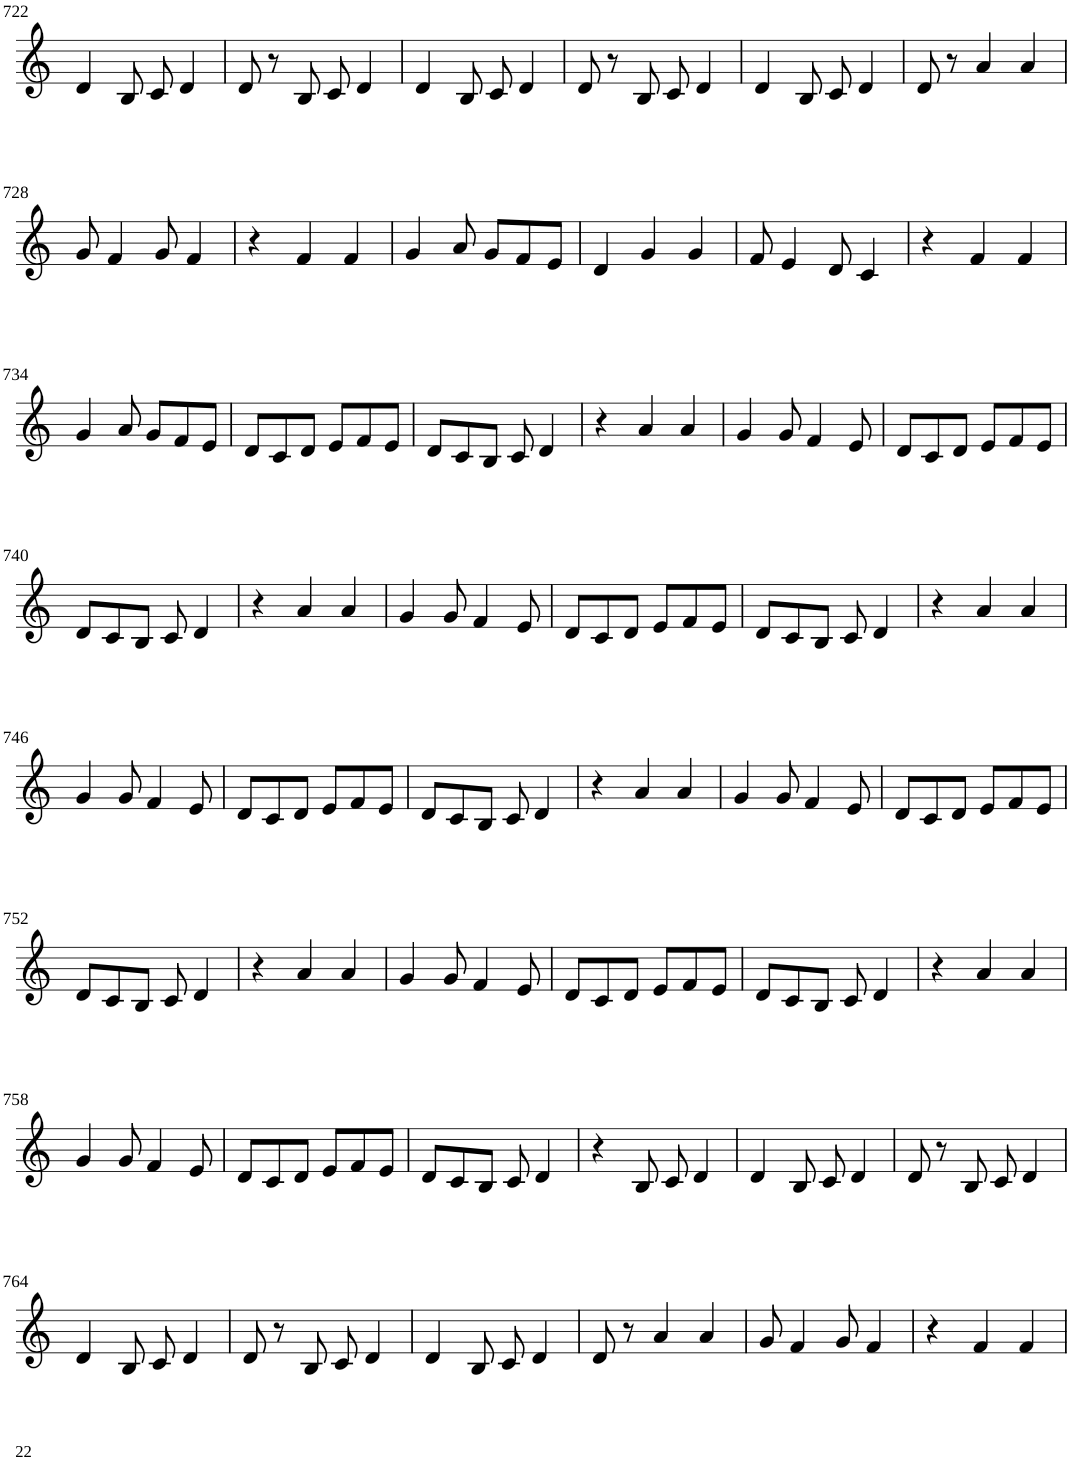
**kern
*part1
*staff1
*I"Violin
!!LO:PB:g=z
*clefG2
*k[]
*M6/8
=722
4d/
8B/
8c/
4d/
=723
8d/
8r
8B/
8c/
4d/
=724
4d/
8B/
8c/
4d/
=725
8d/
8r
8B/
8c/
4d/
=726
4d/
8B/
8c/
4d/
=727
8d/
8r
4a/
4a/
!!LO:LB:g=z
=728
8g/
4f/
8g/
4f/
=729
4r
4f/
4f/
=730
4g/
8a/
8g/L
8f/
8e/J
=731
4d/
4g/
4g/
=732
8f/
4e/
8d/
4c/
=733
4r
4f/
4f/
!!LO:LB:g=z
=734
4g/
8a/
8g/L
8f/
8e/J
=735
8d/L
8c/
8d/J
8e/L
8f/
8e/J
=736
8d/L
8c/
8B/J
8c/
4d/
=737
4r
4a/
4a/
=738
4g/
8g/
4f/
8e/
=739
8d/L
8c/
8d/J
8e/L
8f/
8e/J
!!LO:LB:g=z
=740
8d/L
8c/
8B/J
8c/
4d/
=741
4r
4a/
4a/
=742
4g/
8g/
4f/
8e/
=743
8d/L
8c/
8d/J
8e/L
8f/
8e/J
=744
8d/L
8c/
8B/J
8c/
4d/
=745
4r
4a/
4a/
!!LO:LB:g=z
=746
4g/
8g/
4f/
8e/
=747
8d/L
8c/
8d/J
8e/L
8f/
8e/J
=748
8d/L
8c/
8B/J
8c/
4d/
=749
4r
4a/
4a/
=750
4g/
8g/
4f/
8e/
=751
8d/L
8c/
8d/J
8e/L
8f/
8e/J
!!LO:LB:g=z
=752
8d/L
8c/
8B/J
8c/
4d/
=753
4r
4a/
4a/
=754
4g/
8g/
4f/
8e/
=755
8d/L
8c/
8d/J
8e/L
8f/
8e/J
=756
8d/L
8c/
8B/J
8c/
4d/
=757
4r
4a/
4a/
!!LO:LB:g=z
=758
4g/
8g/
4f/
8e/
=759
8d/L
8c/
8d/J
8e/L
8f/
8e/J
=760
8d/L
8c/
8B/J
8c/
4d/
=761
4r
8B/
8c/
4d/
=762
4d/
8B/
8c/
4d/
=763
8d/
8r
8B/
8c/
4d/
!!LO:LB:g=z
=764
4d/
8B/
8c/
4d/
=765
8d/
8r
8B/
8c/
4d/
=766
4d/
8B/
8c/
4d/
=767
8d/
8r
4a/
4a/
=768
8g/
4f/
8g/
4f/
=769
4r
4f/
4f/
=
*-
